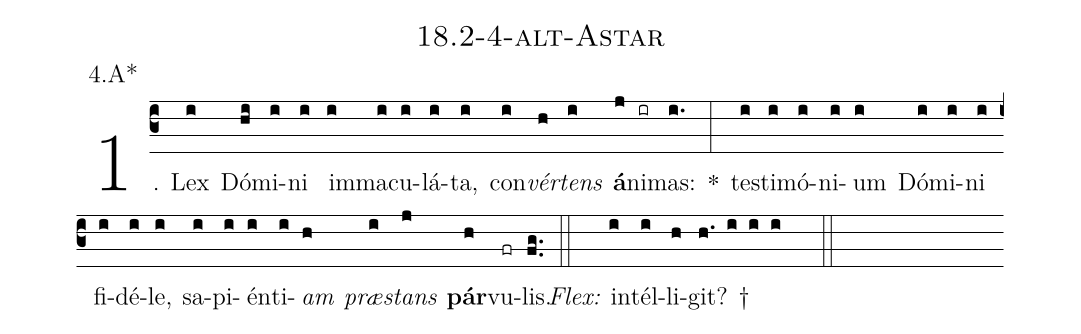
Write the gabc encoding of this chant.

name: 18.2-4-alt-Astar;
annotation: 4.A*;
%%
(c3)1. Lex(i) Dó(hi)mi(i)ni(i) im(i)ma(i)cu(i)lá(i)ta,(i) con(i)<i>vér</i>(h)<i>tens</i>(i) <b>á</b>(j)ni(ir)mas:(i.) *(:) tes(i)ti(i)mó(i)ni(i)um(i) Dó(i)mi(i)ni(i) fi(i)dé(i)le,(i) sa(i)pi(i)én(i)ti(i)<i>am</i>(h) <i>præ</i>(i)<i>stans</i>(j) <b>pár</b>(h)vu(fr)lis.(fg..) (::)
<i>Flex:</i>()  in(i)tél(i)li(h)git? †(h. i i i  ::)

%E(i) u(h) o(i) u(j) a(h) e.(fg..) (::)
